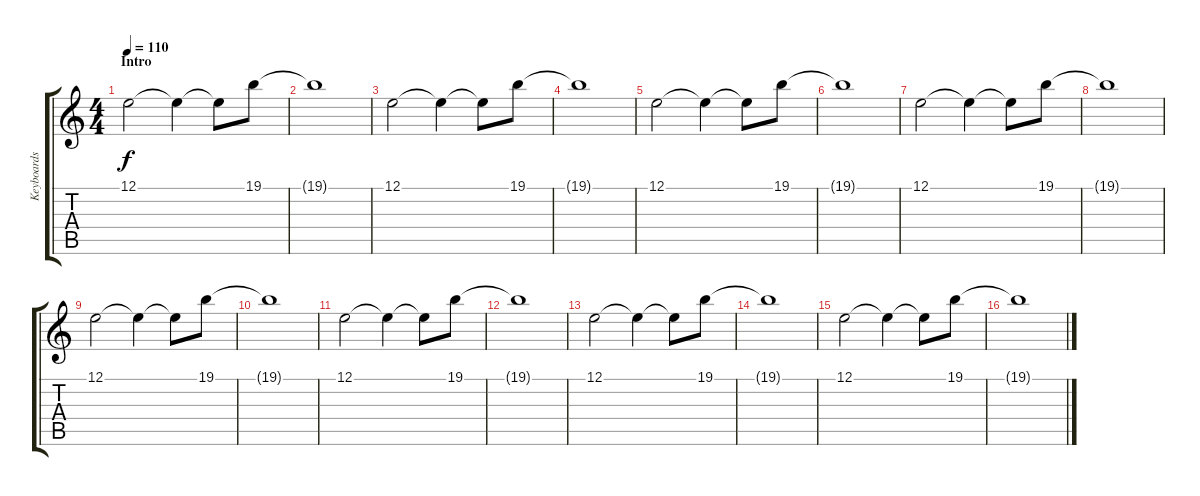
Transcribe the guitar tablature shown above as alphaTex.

\track ("Keyboards" "Keyboards") {instrument stringensemble1}
\staff {score tabs}
\tuning (E4 B3 G3 D3 A2 E2) {hide}
\ts (4 4)
\section ("" "Intro")
\tempo 110
\clef g2
\ks c
12.1.2{dy f instrument stringensemble1} 12.1{t}.4 12.1{t}.8 19.1.8 |
19.1{t}.1 |
12.1.2 12.1{t}.4 12.1{t}.8 19.1.8 |
19.1{t}.1 |
12.1.2 12.1{t}.4 12.1{t}.8 19.1.8 |
19.1{t}.1 |
12.1.2 12.1{t}.4 12.1{t}.8 19.1.8 |
19.1{t}.1 |
12.1.2 12.1{t}.4 12.1{t}.8 19.1.8 |
19.1{t}.1 |
12.1.2 12.1{t}.4 12.1{t}.8 19.1.8 |
19.1{t}.1 |
12.1.2 12.1{t}.4 12.1{t}.8 19.1.8 |
19.1{t}.1 |
12.1.2 12.1{t}.4 12.1{t}.8 19.1.8 |
19.1{t}.1
